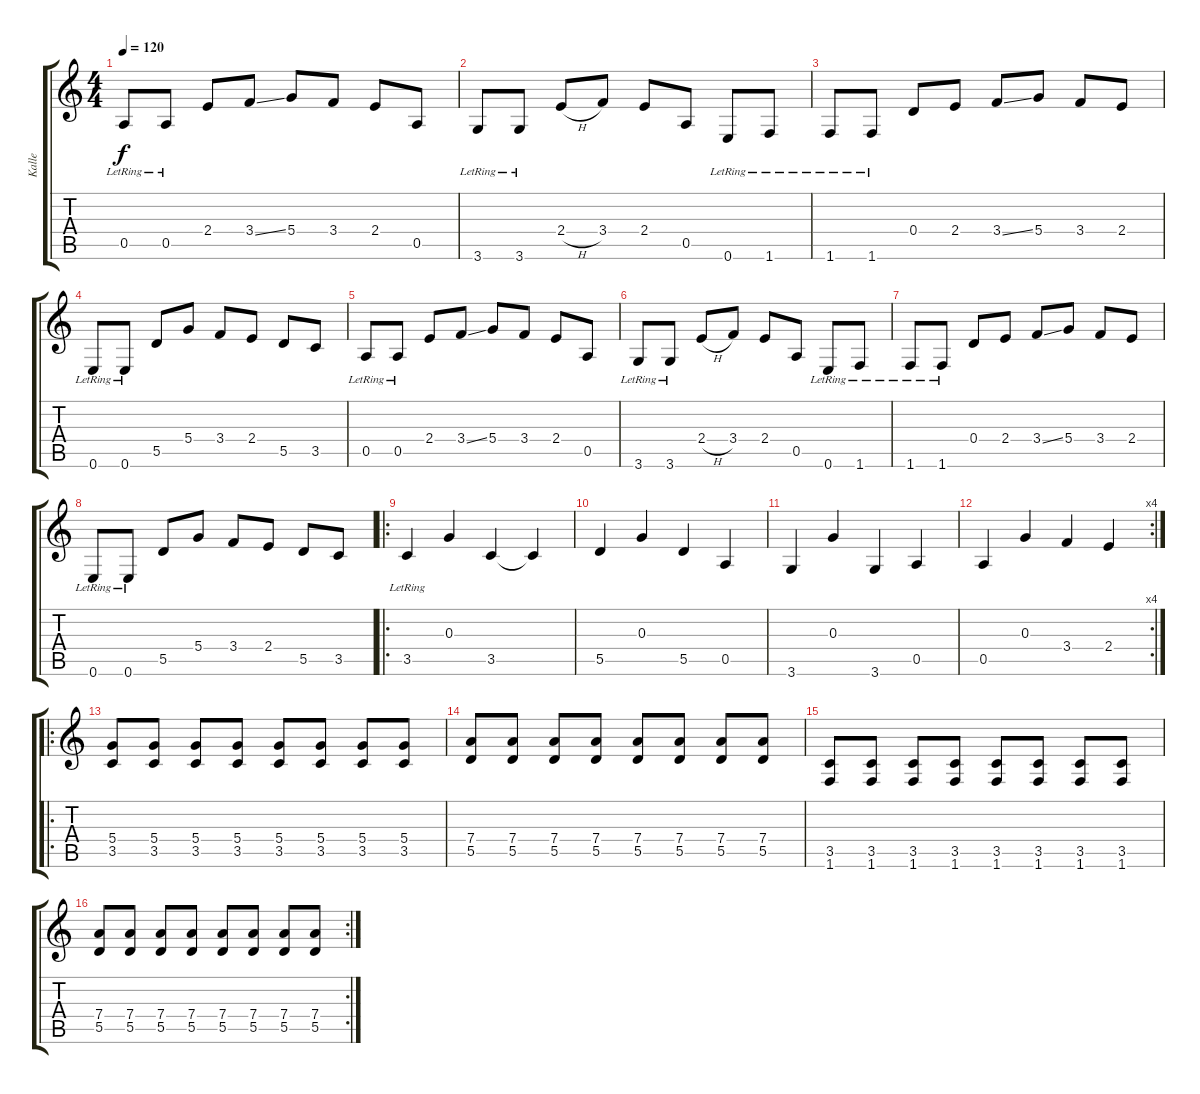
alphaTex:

\track ("Kalle" "Kalle") {instrument electricguitarclean}
\staff {score tabs}
\tuning (E4 B3 G3 D3 A2 E2) {hide}
\ts (4 4)
\tempo 120
\clef g2
\ks c
0.5{lr}.8{dy f instrument electricguitarclean} 0.5{lr}.8 2.4.8 3.4{ss}.8 5.4.8 3.4.8 2.4.8 0.5.8 |
3.6{lr}.8 3.6{lr}.8 2.4{h}.8 3.4.8 2.4.8 0.5.8 0.6{lr}.8 1.6{lr}.8 |
1.6{lr}.8 1.6{lr}.8 0.4.8 2.4.8 3.4{ss}.8 5.4.8 3.4.8 2.4.8 |
0.6{lr}.8 0.6{lr}.8 5.5.8 5.4.8 3.4.8 2.4.8 5.5.8 3.5.8 |
0.5{lr}.8 0.5{lr}.8 2.4.8 3.4{ss}.8 5.4.8 3.4.8 2.4.8 0.5.8 |
3.6{lr}.8 3.6{lr}.8 2.4{h}.8 3.4.8 2.4.8 0.5.8 0.6{lr}.8 1.6{lr}.8 |
1.6{lr}.8 1.6{lr}.8 0.4.8 2.4.8 3.4{ss}.8 5.4.8 3.4.8 2.4.8 |
0.6{lr}.8 0.6{lr}.8 5.5.8 5.4.8 3.4.8 2.4.8 5.5.8 3.5.8 |
\ro
3.5{lr}.4 0.3.4 3.5.4 3.5{t}.4 |
5.5.4 0.3.4 5.5.4 0.5.4 |
3.6.4 0.3.4 3.6.4 0.5.4 |
\rc 4
0.5.4 0.3.4 3.4.4 2.4.4 |
\ro
(5.4 3.5).8{volume 14 instrument distortionguitar} (5.4 3.5).8 (5.4 3.5).8 (5.4 3.5).8 (5.4 3.5).8 (5.4 3.5).8 (5.4 3.5).8 (5.4 3.5).8 |
(7.4 5.5).8 (7.4 5.5).8 (7.4 5.5).8 (7.4 5.5).8 (7.4 5.5).8 (7.4 5.5).8 (7.4 5.5).8 (7.4 5.5).8 |
(3.5 1.6).8 (3.5 1.6).8 (3.5 1.6).8 (3.5 1.6).8 (3.5 1.6).8 (3.5 1.6).8 (3.5 1.6).8 (3.5 1.6).8 |
\rc 2
(7.4 5.5).8 (7.4 5.5).8 (7.4 5.5).8 (7.4 5.5).8 (7.4 5.5).8 (7.4 5.5).8 (7.4 5.5).8 (7.4 5.5).8
